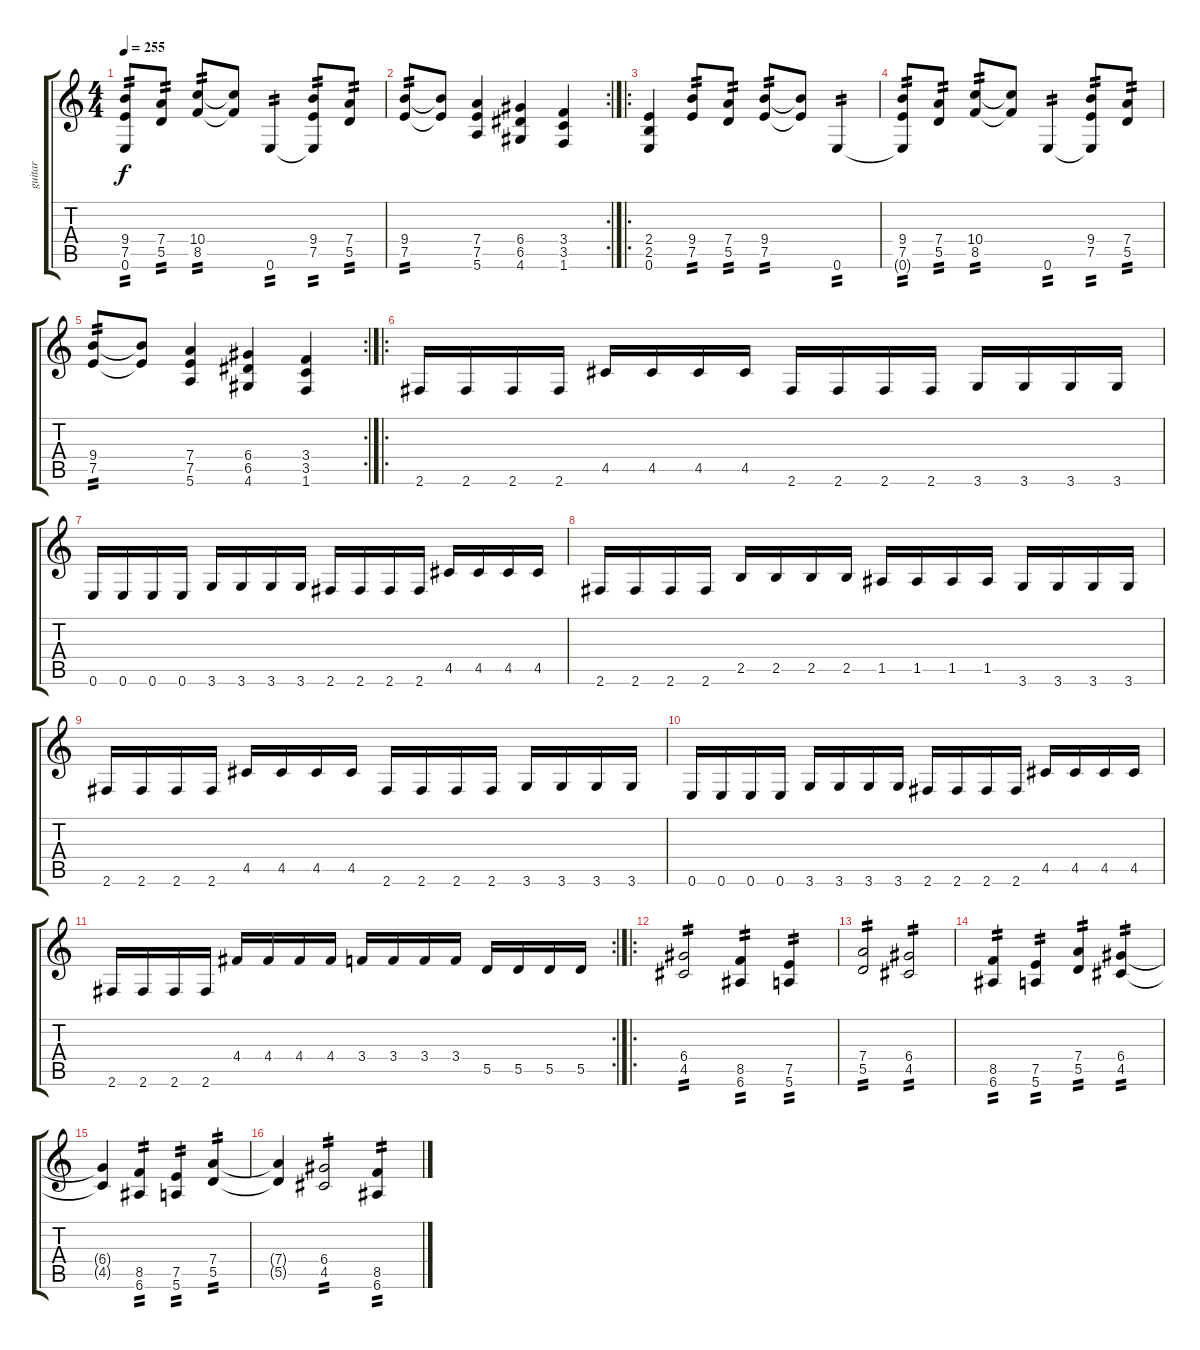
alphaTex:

\track ("guitar" "guitar") {instrument distortionguitar}
\staff {score tabs}
\tuning (E4 B3 G3 D3 A2 E2) {hide}
\ts (4 4)
\tempo 255
\clef g2
\ks c
(9.4 7.5 0.6{t}).8{tp 2 dy f} (7.4 5.5).8{tp 2} (10.4 8.5).8{tp 2} (10.4{t} 8.5{t}).8 0.6.4{tp 2} (9.4 7.5 0.6{t}).8{tp 2} (7.4 5.5).8{tp 2} |
\rc 2
(9.4 7.5).8{tp 2} (9.4{t} 7.5{t}).8 (7.4 7.5 5.6).4 (6.4 6.5 4.6).4 (3.4 3.5 1.6).4 |
\ro
(2.4 2.5 0.6).4 (9.4 7.5).8{tp 2} (7.4 5.5).8{tp 2} (9.4 7.5).8{tp 2} (9.4{t} 7.5{t}).8 0.6.4{tp 2} |
(9.4 7.5 0.6{t}).8{tp 2} (7.4 5.5).8{tp 2} (10.4 8.5).8{tp 2} (10.4{t} 8.5{t}).8 0.6.4{tp 2} (9.4 7.5 0.6{t}).8{tp 2} (7.4 5.5).8{tp 2} |
\rc 2
(9.4 7.5).8{tp 2} (9.4{t} 7.5{t}).8 (7.4 7.5 5.6).4 (6.4 6.5 4.6).4 (3.4 3.5 1.6).4 |
\ro
2.6.16 2.6.16 2.6.16 2.6.16 4.5.16 4.5.16 4.5.16 4.5.16 2.6.16 2.6.16 2.6.16 2.6.16 3.6.16 3.6.16 3.6.16 3.6.16 |
0.6.16 0.6.16 0.6.16 0.6.16 3.6.16 3.6.16 3.6.16 3.6.16 2.6.16 2.6.16 2.6.16 2.6.16 4.5.16 4.5.16 4.5.16 4.5.16 |
2.6.16 2.6.16 2.6.16 2.6.16 2.5.16 2.5.16 2.5.16 2.5.16 1.5.16 1.5.16 1.5.16 1.5.16 3.6.16 3.6.16 3.6.16 3.6.16 |
2.6.16 2.6.16 2.6.16 2.6.16 4.5.16 4.5.16 4.5.16 4.5.16 2.6.16 2.6.16 2.6.16 2.6.16 3.6.16 3.6.16 3.6.16 3.6.16 |
0.6.16 0.6.16 0.6.16 0.6.16 3.6.16 3.6.16 3.6.16 3.6.16 2.6.16 2.6.16 2.6.16 2.6.16 4.5.16 4.5.16 4.5.16 4.5.16 |
\rc 2
2.6.16 2.6.16 2.6.16 2.6.16 4.4.16 4.4.16 4.4.16 4.4.16 3.4.16 3.4.16 3.4.16 3.4.16 5.5.16 5.5.16 5.5.16 5.5.16 |
\ro
(6.4 4.5).2{tp 2} (8.5 6.6).4{tp 2} (7.5 5.6).4{tp 2} |
(7.4 5.5).2{tp 2} (6.4 4.5).2{tp 2} |
(8.5 6.6).4{tp 2} (7.5 5.6).4{tp 2} (7.4 5.5).4{tp 2} (6.4 4.5).4{tp 2} |
(6.4{t} 4.5{t}).4 (8.5 6.6).4{tp 2} (7.5 5.6).4{tp 2} (7.4 5.5).4{tp 2} |
(7.4{t} 5.5{t}).4 (6.4 4.5).2{tp 2} (8.5 6.6).4{tp 2}
